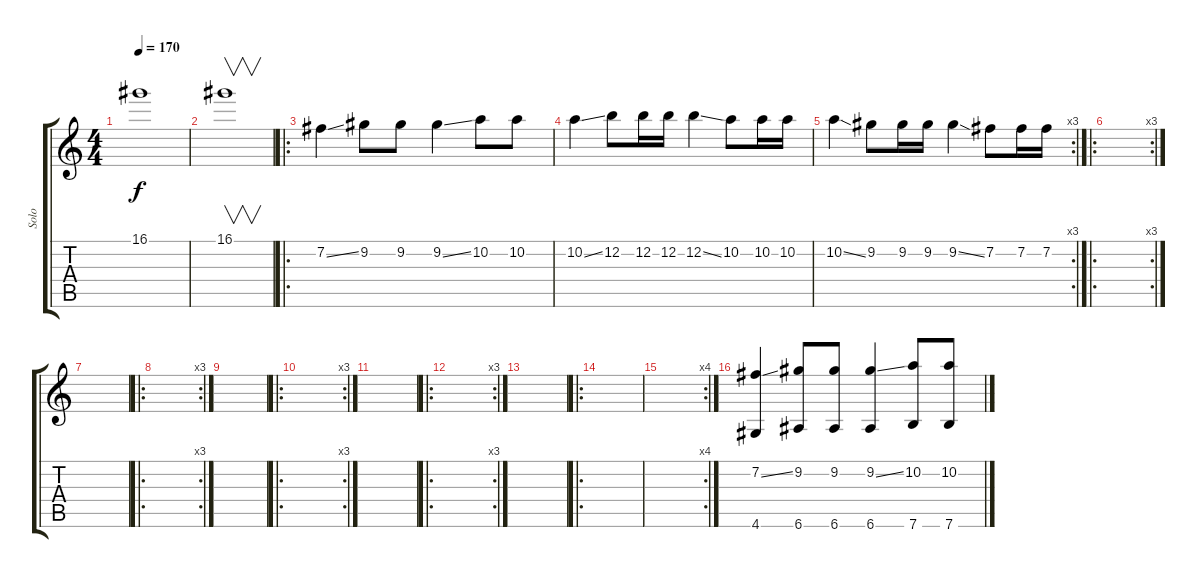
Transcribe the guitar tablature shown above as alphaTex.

\track ("Solo" "Solo") {instrument distortionguitar}
\staff {score tabs}
\tuning (E4 B3 G3 D3 A2 E2) {hide}
\ts (4 4)
\tempo 170
\clef g2
\ks c
16.1{t}.1{dy f} |
16.1.1{v} |
\ro
7.2{ss}.4 9.2.8 9.2.8 9.2{ss}.4 10.2.8 10.2.8 |
10.2{ss}.4 12.2.8 12.2.16 12.2.16 12.2{ss}.4 10.2.8 10.2.16 10.2.16 |
\rc 3
10.2{ss}.4 9.2.8 9.2.16 9.2.16 9.2{ss}.4 7.2.8 7.2.16 7.2.16 |
\ro
\rc 3
|
|
\ro
\rc 3
|
|
\ro
\rc 3
|
|
\ro
\rc 3
|
|
\ro
|
\rc 4
|
(7.2{ss} 4.6).4 (9.2 6.6).8 (9.2 6.6).8 (9.2{ss} 6.6).4 (10.2 7.6).8 (10.2 7.6).8
